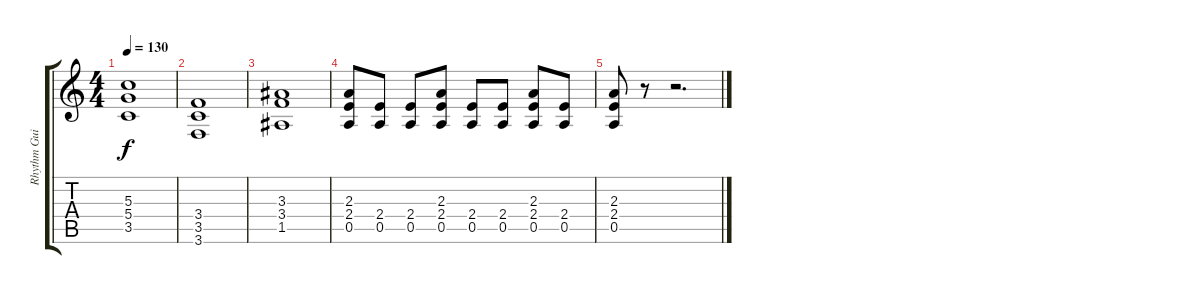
\track ("Rhythm Guitar 2" "Rhythm Gui") {instrument overdrivenguitar}
\staff {score tabs}
\tuning (E4 B3 G3 D3 A2 D2) {hide}
\ts (4 4)
\tempo 130
\clef g2
\ks c
(5.3 5.4 3.5).1{dy f} |
(3.4 3.5 3.6).1 |
(3.3 3.4 1.5).1 |
(2.3 2.4 0.5).8 (2.4 0.5).8 (2.4 0.5).8 (2.3 2.4 0.5).8 (2.4 0.5).8 (2.4 0.5).8 (2.3 2.4 0.5).8 (2.4 0.5).8 |
(2.3 2.4 0.5).8 r.8 r.2{d}
